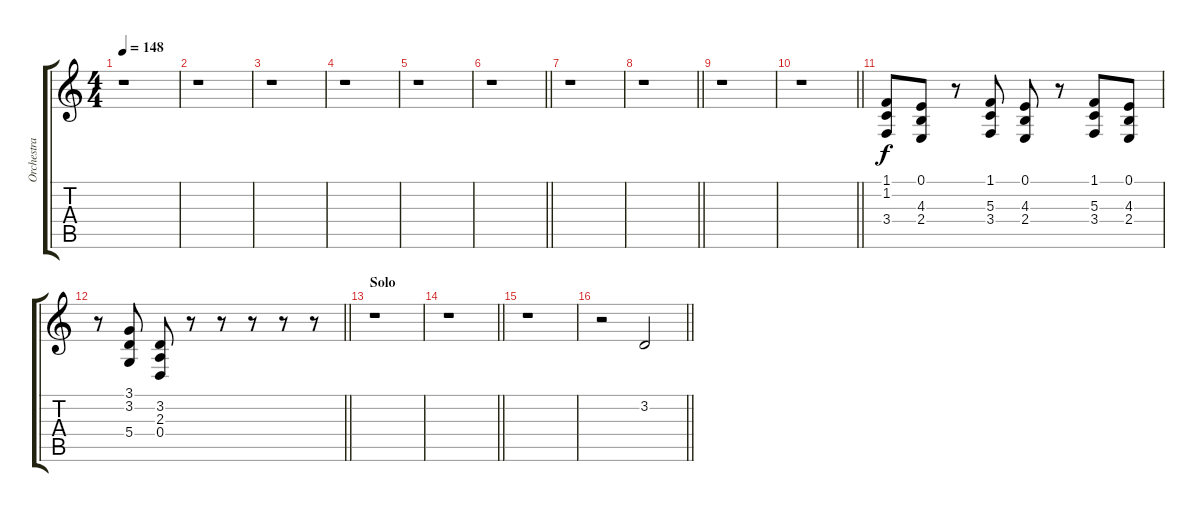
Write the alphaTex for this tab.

\track ("Orchestra III" "Orchestra ") {instrument frenchhorn}
\staff {score tabs}
\tuning (E4 B3 G3 D3 A2 E2) {hide}
\ts (4 4)
\tempo 148
\clef g2
\ks c
r.1{dy f} |
r.1 |
r.1 |
r.1 |
r.1 |
\barLineRight lightlight
r.1 |
r.1 |
\barLineRight lightlight
r.1 |
r.1 |
\barLineRight lightlight
r.1 |
(1.1 1.2 3.4).8 (0.1 4.3 2.4).8 r.8 (1.1 5.3 3.4).8 (0.1 4.3 2.4).8 r.8 (1.1 5.3 3.4).8 (0.1 4.3 2.4).8 |
\barLineRight lightlight
r.8 (3.1 3.2 5.4).8 (3.2 2.3 0.4).8 r.8 r.8 r.8 r.8 r.8 |
\section ("" "Solo ")
r.1 |
\barLineRight lightlight
r.1 |
r.1 |
\barLineRight lightlight
r.2 3.2.2
